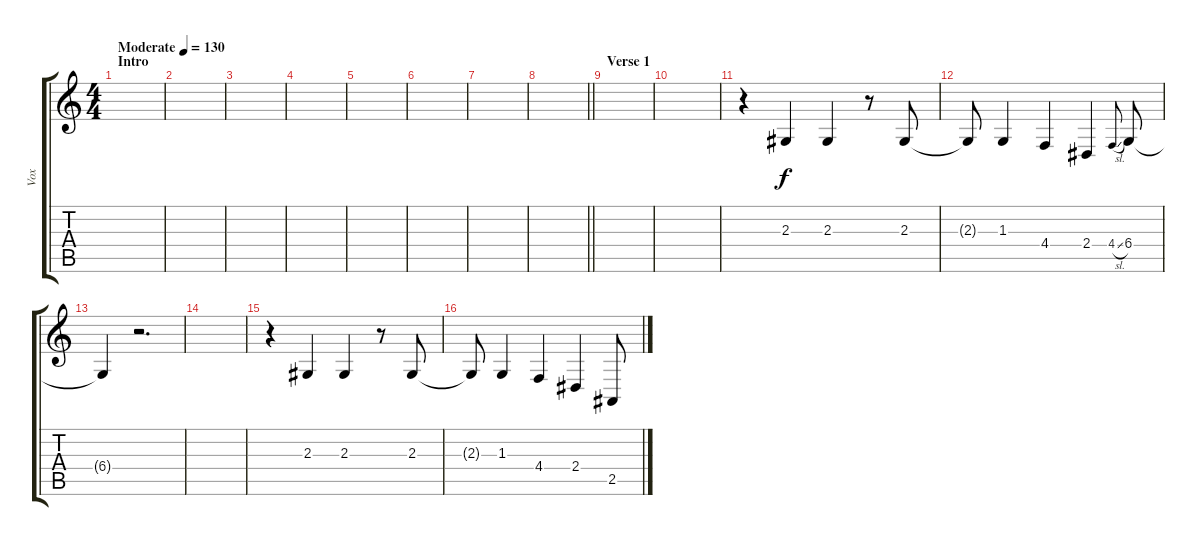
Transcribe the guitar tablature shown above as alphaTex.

\track ("Vox" "Vox") {instrument altosax}
\staff {score tabs}
\tuning (Eb4 Bb3 Gb3 Db3 Ab2 Eb2) {hide}
\ts (4 4)
\section ("" "Intro")
\tempo (130 "Moderate")
\clef g2
\ks c
|
|
|
|
|
|
|
\barLineRight lightlight
|
\section ("" "Verse 1")
|
|
r.4 2.3.4 2.3.4 r.8 2.3.8 |
2.3{t}.8 1.3.4 4.4.4 2.4.4 4.4{sl}.8{gr onbeat} 6.4.8 |
6.4{t}.4 r.2{d} |
|
r.4 2.3.4 2.3.4 r.8 2.3.8 |
2.3{t}.8 1.3.4 4.4.4 2.4.4 2.5.8
